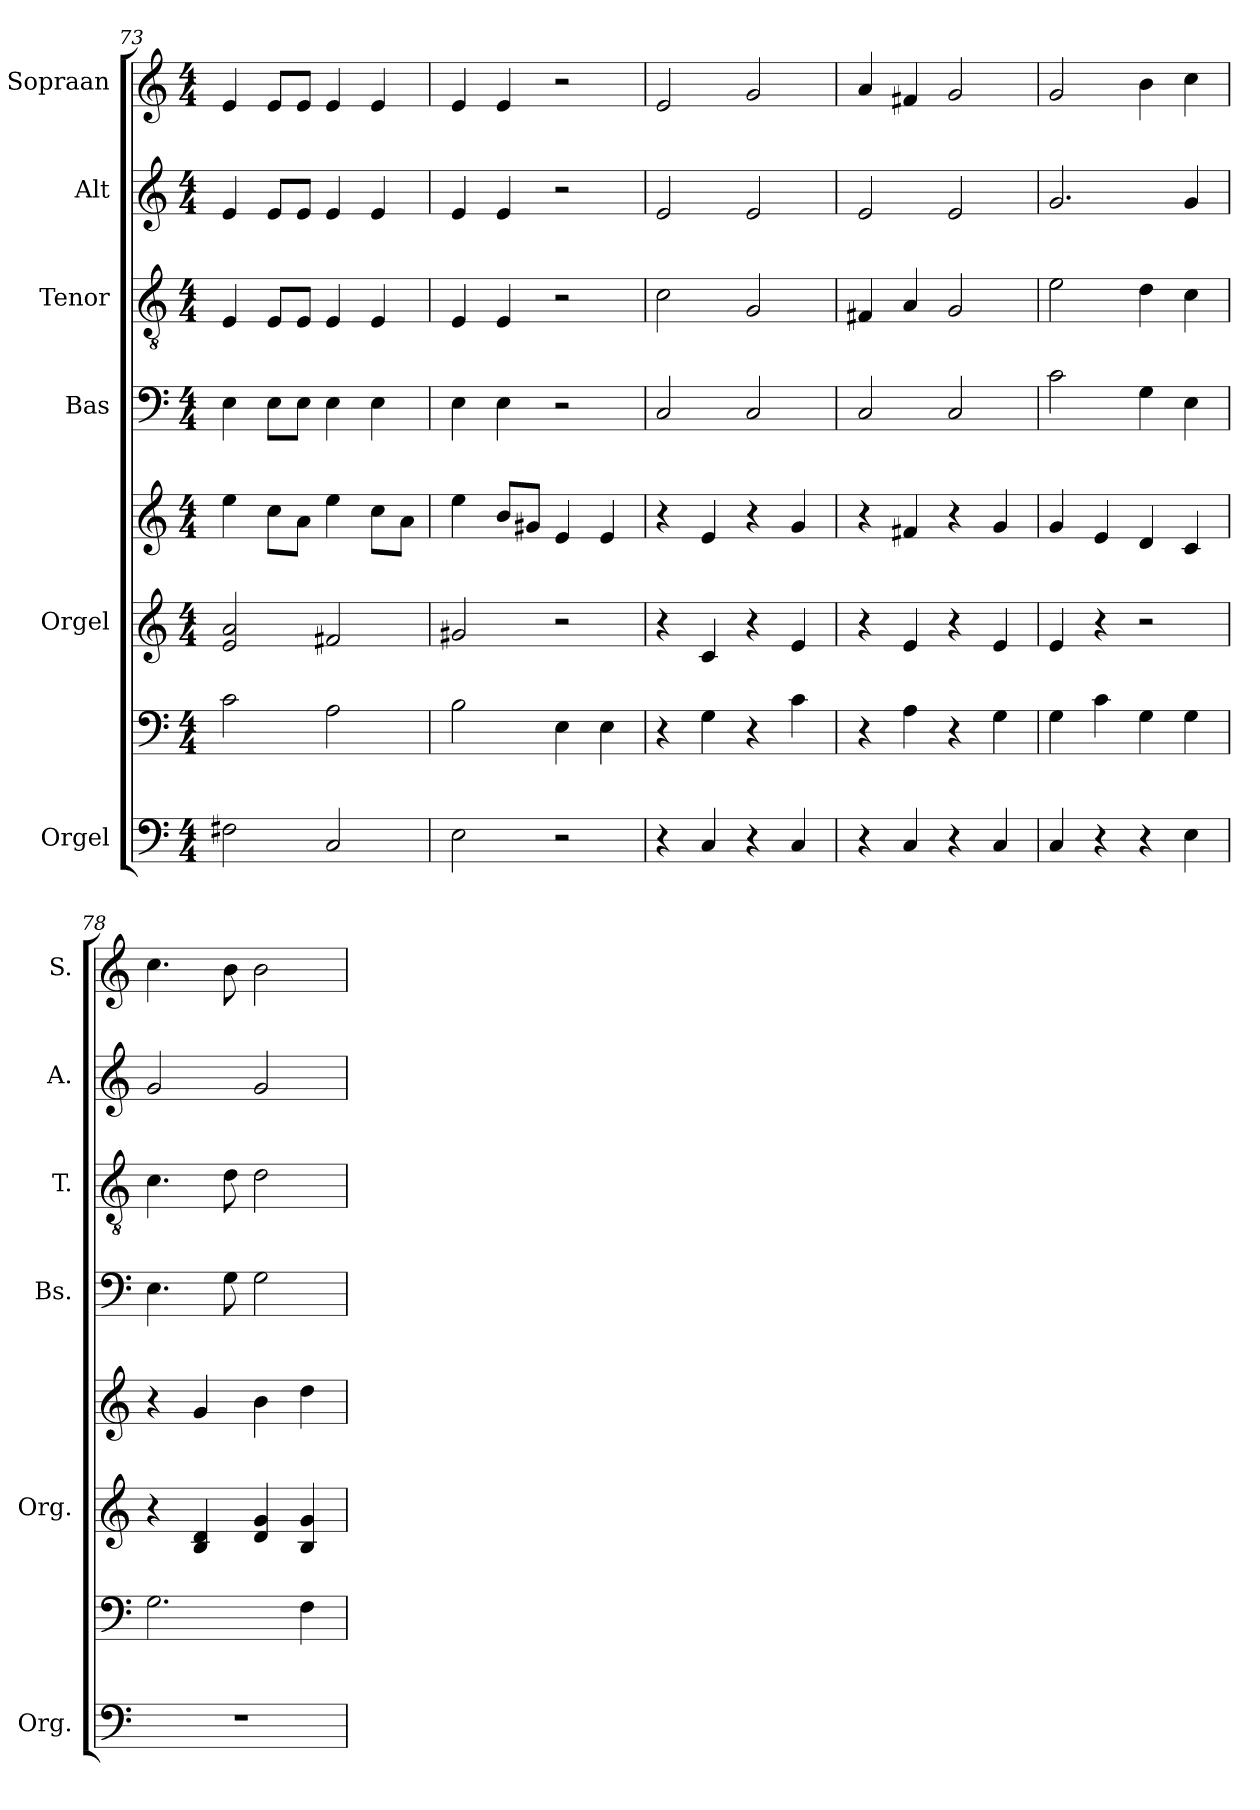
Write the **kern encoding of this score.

**kern	**kern	**kern	**kern	**kern	**kern	**kern	**kern
*part6	*part6	*part5	*part5	*part4	*part3	*part2	*part1
*staff8	*staff7	*staff6	*staff5	*staff4	*staff3	*staff2	*staff1
*I"Orgel	*	*I"Orgel	*	*I"Bas	*I"Tenor	*I"Alt	*I"Sopraan
*I'Org.	*	*I'Org.	*	*I'Bs.	*I'T.	*I'A.	*I'S.
*clefF4	*clefF4	*clefG2	*clefG2	*clefF4	*clefGv2	*clefG2	*clefG2
*k[]	*k[]	*k[]	*k[]	*k[]	*k[]	*k[]	*k[]
*M4/4	*M4/4	*M4/4	*M4/4	*M4/4	*M4/4	*M4/4	*M4/4
=73	=73	=73	=73	=73	=73	=73	=73
2F#X\	2c\	2e/ 2a/	4ee\	4E\	4E/	4e/	4e/
.	.	.	8cc\L	8E\L	8E/L	8e/L	8e/L
.	.	.	8a\J	8E\J	8E/J	8e/J	8e/J
2C/	2A\	2f#X/	4ee\	4E\	4E/	4e/	4e/
.	.	.	8cc\L	4E\	4E/	4e/	4e/
.	.	.	8a\J	.	.	.	.
!!LO:PB:g=z
=74	=74	=74	=74	=74	=74	=74	=74
2E\	2B\	2g#X/	4ee\	4E\	4E/	4e/	4e/
.	.	.	8b/L	4E\	4E/	4e/	4e/
.	.	.	8g#X/J	.	.	.	.
2r	4E\	2r	4e/	2r	2r	2r	2r
.	4E\	.	4e/	.	.	.	.
=75	=75	=75	=75	=75	=75	=75	=75
4r	4r	4r	4r	2C/	2c\	2e/	2e/
4C/	4G\	4c/	4e/	.	.	.	.
4r	4r	4r	4r	2C/	2G/	2e/	2g/
4C/	4c\	4e/	4g/	.	.	.	.
=76	=76	=76	=76	=76	=76	=76	=76
4r	4r	4r	4r	2C/	4F#X/	2e/	4a/
4C/	4A\	4e/	4f#X/	.	4A/	.	4f#X/
4r	4r	4r	4r	2C/	2G/	2e/	2g/
4C/	4G\	4e/	4g/	.	.	.	.
=77	=77	=77	=77	=77	=77	=77	=77
4C/	4G\	4e/	4g/	2c\	2e\	2.g/	2g/
4r	4c\	4r	4e/	.	.	.	.
4r	4G\	2r	4d/	4G\	4d\	.	4b\
4E\	4G\	.	4c/	4E\	4c\	4g/	4cc\
=78	=78	=78	=78	=78	=78	=78	=78
1r	2.G\	4r	4r	4.E\	4.c\	2g/	4.cc\
.	.	4B/ 4d/	4g/	.	.	.	.
.	.	.	.	8G\	8d\	.	8b\
.	.	4d/ 4g/	4b\	2G\	2d\	2g/	2b\
.	4F\	4B/ 4g/	4dd\	.	.	.	.
=	=	=	=	=	=	=	=
*-	*-	*-	*-	*-	*-	*-	*-
